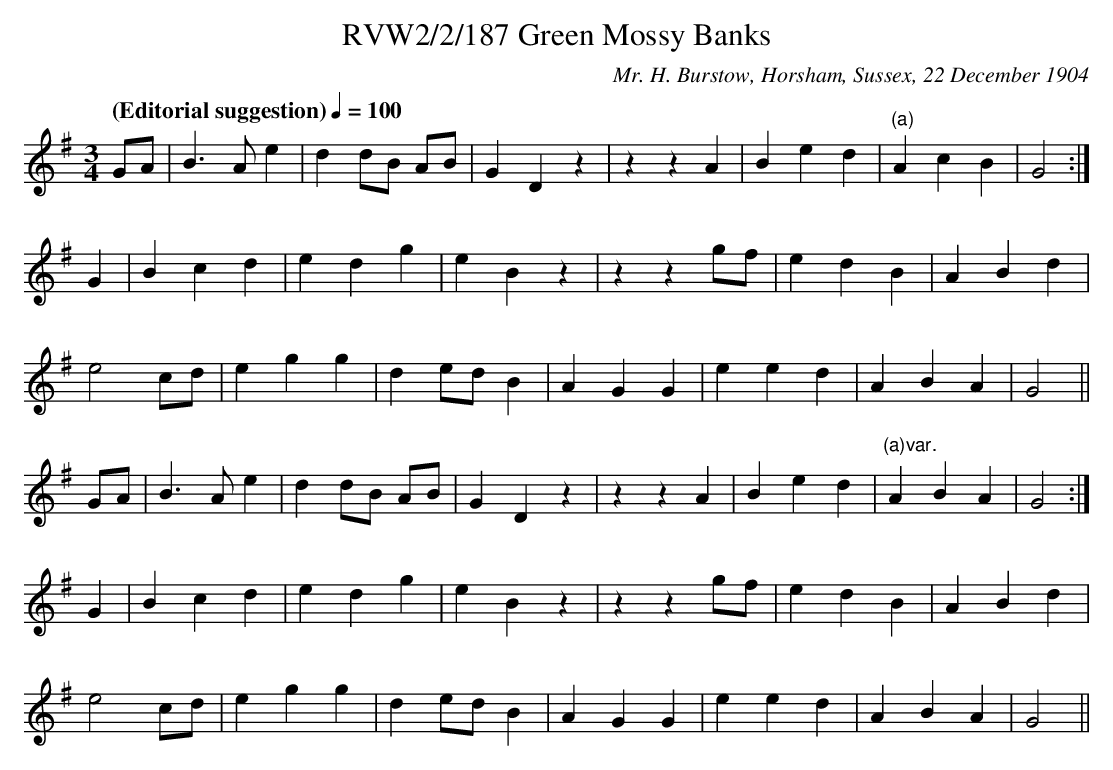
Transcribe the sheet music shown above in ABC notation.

X:1
T:RVW2/2/187 Green Mossy Banks
C:Mr. H. Burstow, Horsham, Sussex, 22 December 1904
L:1/4
Q: "(Editorial suggestion)" 1/4=100
M:3/4
K:G
G/2A/2 | B3/2 A/2 e | d d/2B/2 A/2B/2 | G D z | z z A | B e d | "^(a)"A c B | G2 :|
G | B c d | e d g | e B z | z z g/2f/2 | e d B | A B d |
e2 c/2d/2 | e g g | d e/2d/2 B | A G G | e e d | A B A | G2 ||
G/2A/2 | B3/2 A/2 e | d d/2B/2 A/2B/2 | G D z | z z A | B e d | "^(a)var."A B A | G2 :|
G | B c d | e d g | e B z | z z g/2f/2 | e d B | A B d |
e2 c/2d/2 | e g g | d e/2d/2 B | A G G | e e d | A B A | G2 ||
